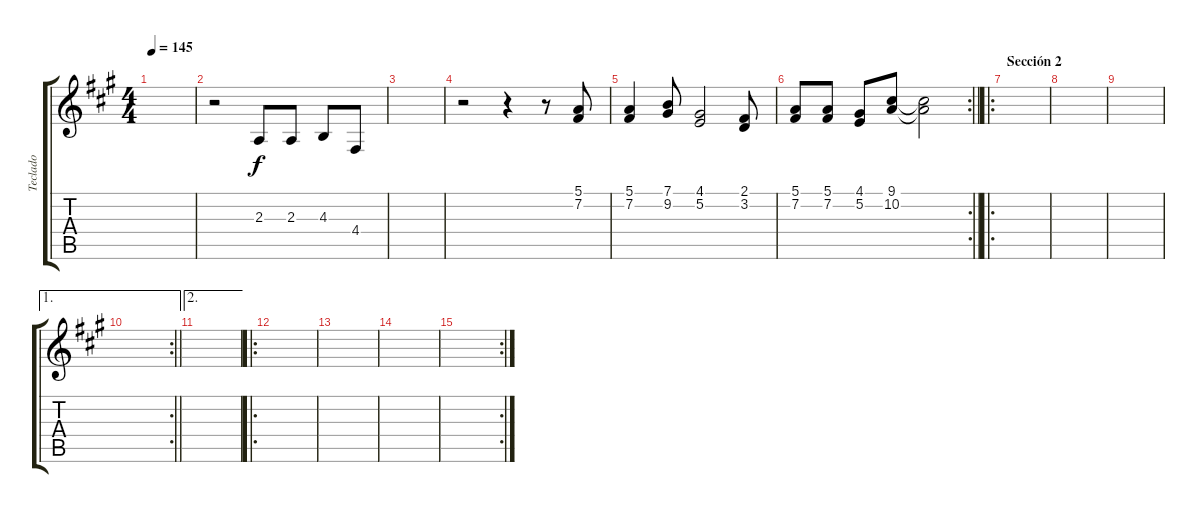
\track ("Teclado" "Teclado") {instrument lead2sawtooth}
\staff {score tabs}
\tuning (E4 B3 G3 D3 A2 E2) {hide}
\ts (4 4)
\tempo 145
\clef g2
\ks a
|
r.2 2.3.8 2.3.8 4.3.8 4.4.8 |
|
r.2 r.4 r.8 (5.1 7.2).8 |
(5.1 7.2).4 (7.1 9.2).8 (4.1 5.2).2 (2.1 3.2).8 |
\rc 2
\barLineRight lightlight
(5.1 7.2).8 (5.1 7.2).8 (4.1 5.2).8 (9.1 10.2).8 (9.1{t} 10.2{t}).2 |
\ro
\section ("" "Sección 2")
|
|
|
\ae 1
\rc 2
\barLineRight lightlight
|
\ae 2
|
\ro
|
|
|
\rc 2
